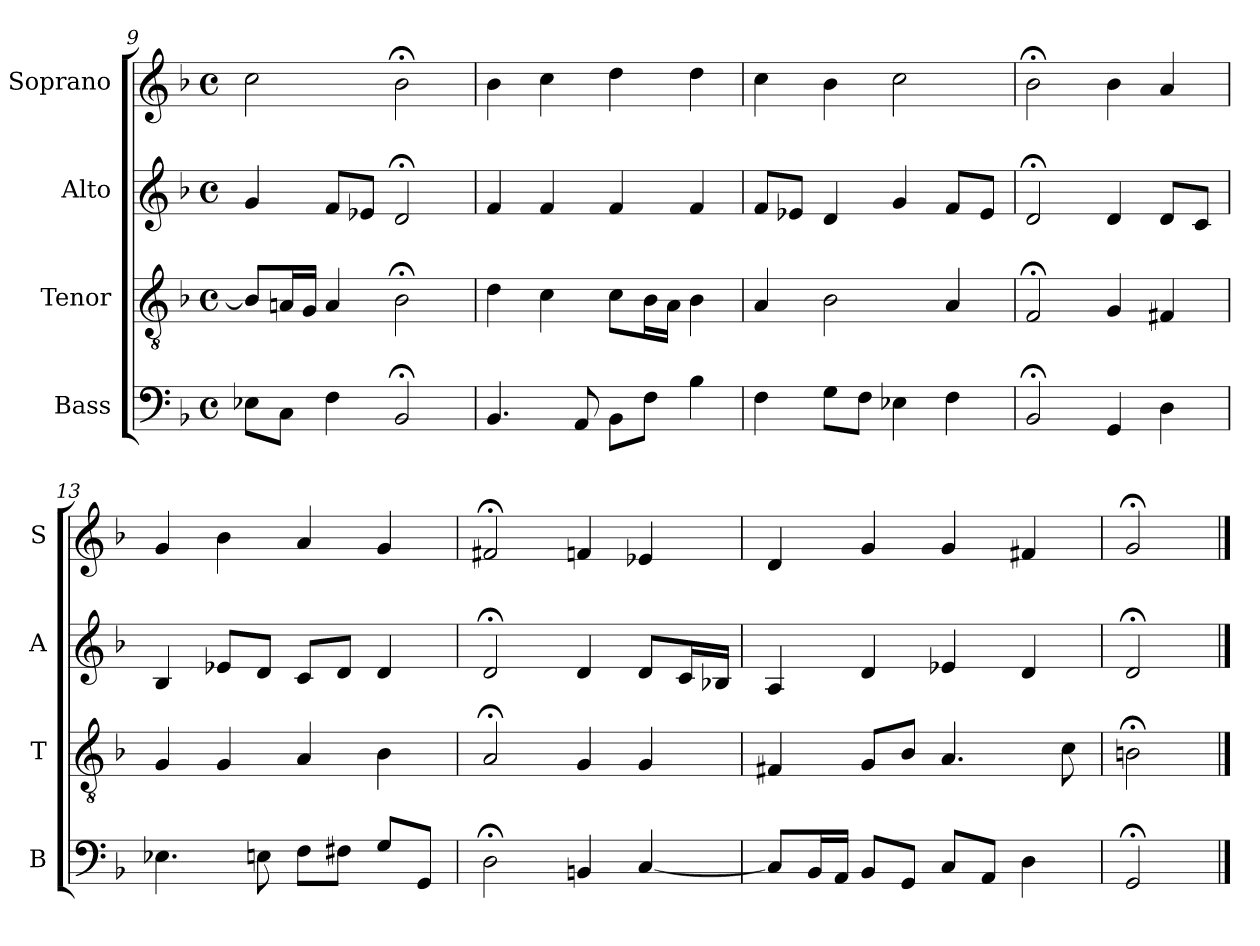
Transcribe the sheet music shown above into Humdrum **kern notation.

**kern	**kern	**kern	**kern
*part4	*part3	*part2	*part1
*staff4	*staff3	*staff2	*staff1
*I"Bass	*I"Tenor	*I"Alto	*I"Soprano
*I'B	*I'T	*I'A	*I'S
*clefF4	*clefGv2	*clefG2	*clefG2
*k[b-]	*k[b-]	*k[b-]	*k[b-]
*G:dor	*G:dor	*G:dor	*G:dor
*M4/4	*M4/4	*M4/4	*M4/4
*met(c)	*met(c)	*met(c)	*met(c)
=9	=9	=9	=9
8E-XL	8B-L]	4g	2cc
8CJ	16AnL	.	.
.	16GJJ	.	.
4F	4A	8fL	.
.	.	8e-XJ	.
2BB-;<	2B-;<	2d;<	2b-;<
=10	=10	=10	=10
4.BB-	4d	4f	4b-
.	4c	4f	4cc
8AA	.	.	.
8BB-L	8cL	4f	4dd
8FJ	16B-L	.	.
.	16AJJ	.	.
4B-	4B-	4f	4dd
=11	=11	=11	=11
4F	4A	8fL	4cc
.	.	8e-XJ	.
8GL	2B-	4d	4b-
8FJ	.	.	.
4E-X	.	4g	2cc
4F	4A	8fL	.
.	.	8e-J	.
=12	=12	=12	=12
2BB-;<	2F;<	2d;<	2b-;<
4GG	4G	4d	4b-
4D	4F#X	8dL	4a
.	.	8cJ	.
=13	=13	=13	=13
4.E-X	4G	4B-	4g
.	4G	8e-XL	4b-
8En	.	8dJ	.
8FL	4A	8cL	4a
8F#XJ	.	8dJ	.
8GL	4B-	4d	4g
8GGJ	.	.	.
=14	=14	=14	=14
2D;<	2A;<	2d;<	2f#X;<
4BBn	4G	4d	4fn
[4C	4G	8dL	4e-X
.	.	16cL	.
.	.	16B-XJJ	.
=15	=15	=15	=15
8CiL]	4F#Xi	4Ai	4di
16BB-L	.	.	.
16AAJJ	.	.	.
8BB-L	8GL	4d	4g
8GGJ	8B-J	.	.
8CL	4.A	4e-X	4g
8AAJ	.	.	.
4D	.	4d	4f#X
.	8c	.	.
=16	=16	=16	=16
2GG;<	2Bn;<	2d;<	2g;<
==	==	==	==
*-	*-	*-	*-
